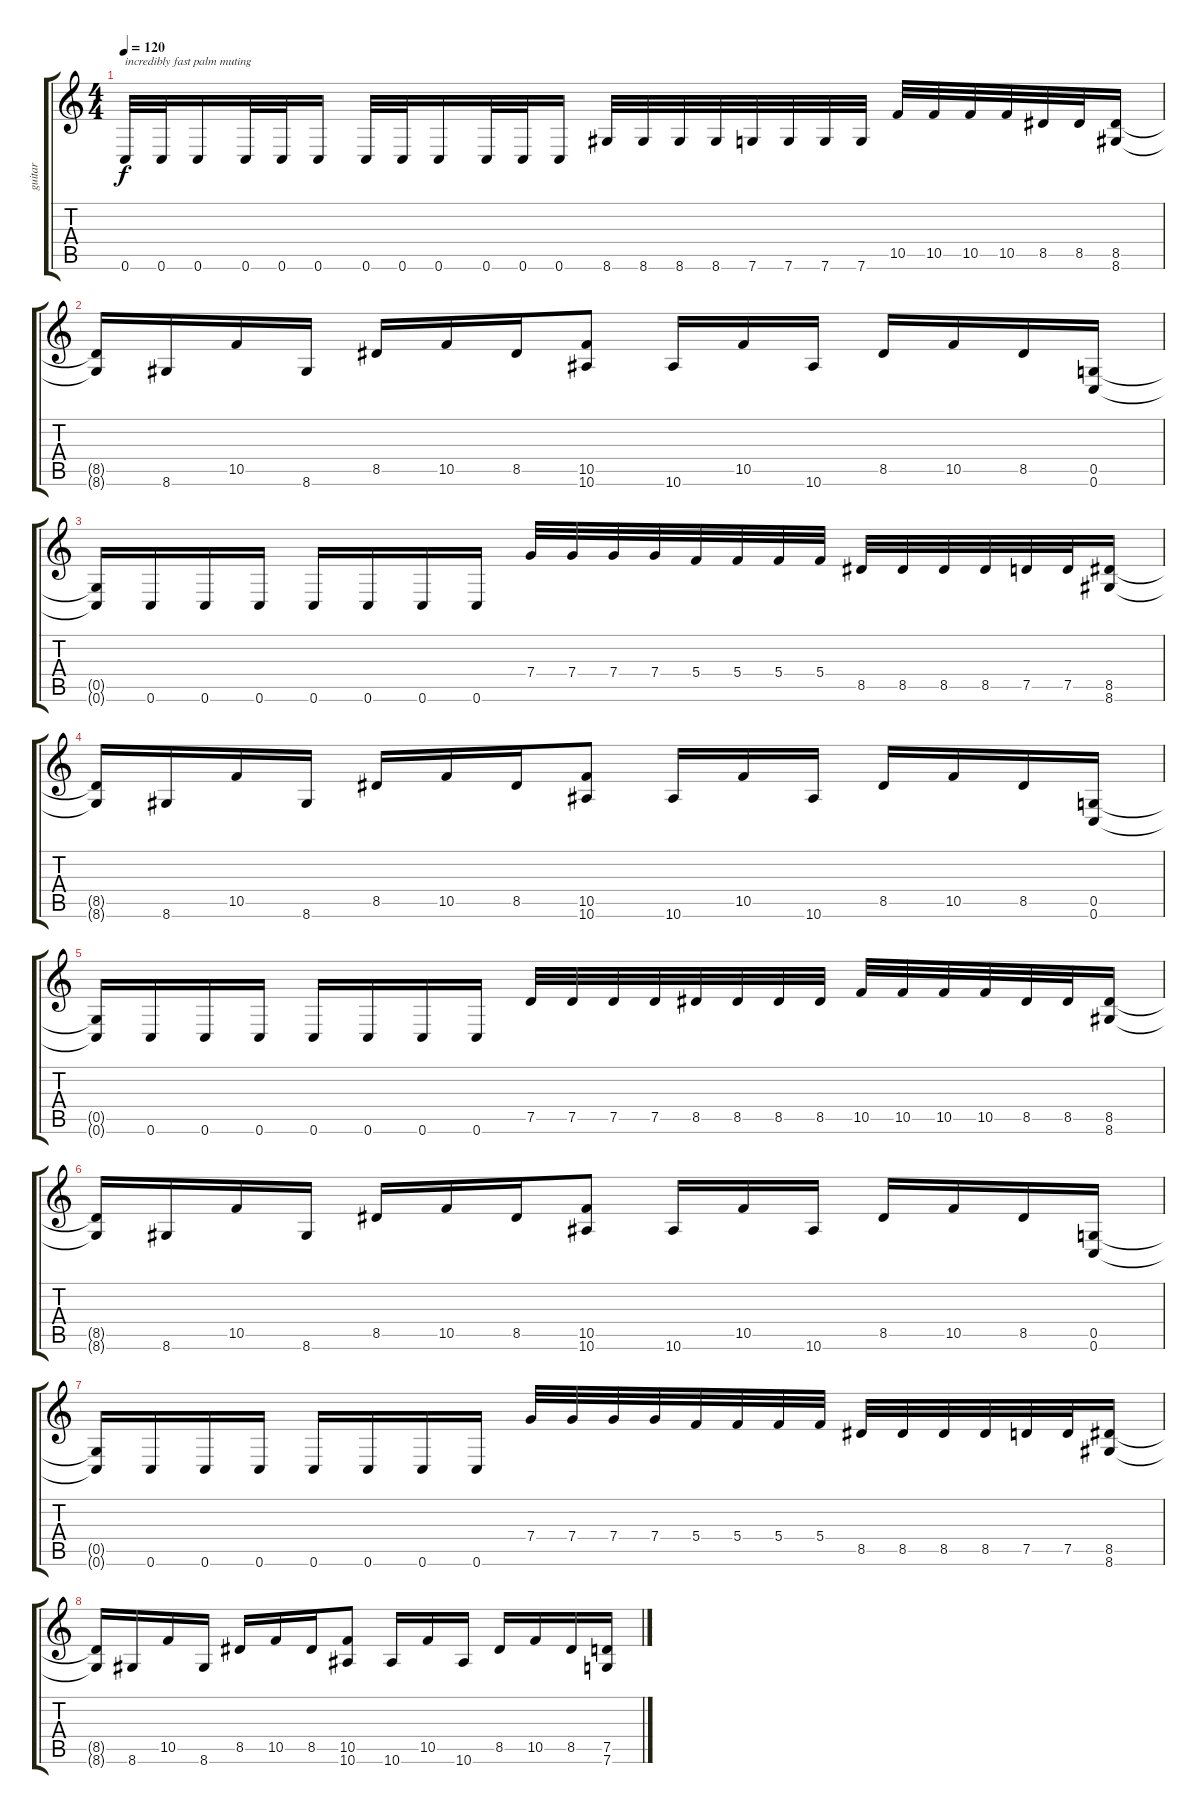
\track ("guitar" "guitar") {instrument distortionguitar}
\staff {score tabs}
\tuning (D4 A3 F3 C3 G2 C2) {hide}
\ts (4 4)
\tempo 120
\clef g2
\ks c
0.6.32{txt "incredibly fast palm muting" dy f} 0.6.32 0.6.16 0.6.32 0.6.32 0.6.16 0.6.32 0.6.32 0.6.16 0.6.32 0.6.32 0.6.16 8.6.32 8.6.32 8.6.32 8.6.32 7.6.32 7.6.32 7.6.32 7.6.32 10.5.32 10.5.32 10.5.32 10.5.32 8.5.32 8.5.32 (8.5 8.6).16 |
(8.5{t} 8.6{t}).16 8.6.16 10.5.16 8.6.16 8.5.16 10.5.16 8.5.16 (10.5 10.6).8 10.6.16 10.5.16 10.6.16 8.5.16 10.5.16 8.5.16 (0.5 0.6).16 |
(0.5{t} 0.6{t}).16 0.6.16 0.6.16 0.6.16 0.6.16 0.6.16 0.6.16 0.6.16 7.4.32 7.4.32 7.4.32 7.4.32 5.4.32 5.4.32 5.4.32 5.4.32 8.5.32 8.5.32 8.5.32 8.5.32 7.5.32 7.5.32 (8.5 8.6).16 |
(8.5{t} 8.6{t}).16 8.6.16 10.5.16 8.6.16 8.5.16 10.5.16 8.5.16 (10.5 10.6).8 10.6.16 10.5.16 10.6.16 8.5.16 10.5.16 8.5.16 (0.5 0.6).16 |
(0.5{t} 0.6{t}).16 0.6.16 0.6.16 0.6.16 0.6.16 0.6.16 0.6.16 0.6.16 7.5.32 7.5.32 7.5.32 7.5.32 8.5.32 8.5.32 8.5.32 8.5.32 10.5.32 10.5.32 10.5.32 10.5.32 8.5.32 8.5.32 (8.5 8.6).16 |
(8.5{t} 8.6{t}).16 8.6.16 10.5.16 8.6.16 8.5.16 10.5.16 8.5.16 (10.5 10.6).8 10.6.16 10.5.16 10.6.16 8.5.16 10.5.16 8.5.16 (0.5 0.6).16 |
(0.5{t} 0.6{t}).16 0.6.16 0.6.16 0.6.16 0.6.16 0.6.16 0.6.16 0.6.16 7.4.32 7.4.32 7.4.32 7.4.32 5.4.32 5.4.32 5.4.32 5.4.32 8.5.32 8.5.32 8.5.32 8.5.32 7.5.32 7.5.32 (8.5 8.6).16 |
(8.5{t} 8.6{t}).16 8.6.16 10.5.16 8.6.16 8.5.16 10.5.16 8.5.16 (10.5 10.6).8 10.6.16 10.5.16 10.6.16 8.5.16 10.5.16 8.5.16 (7.5 7.6).16
